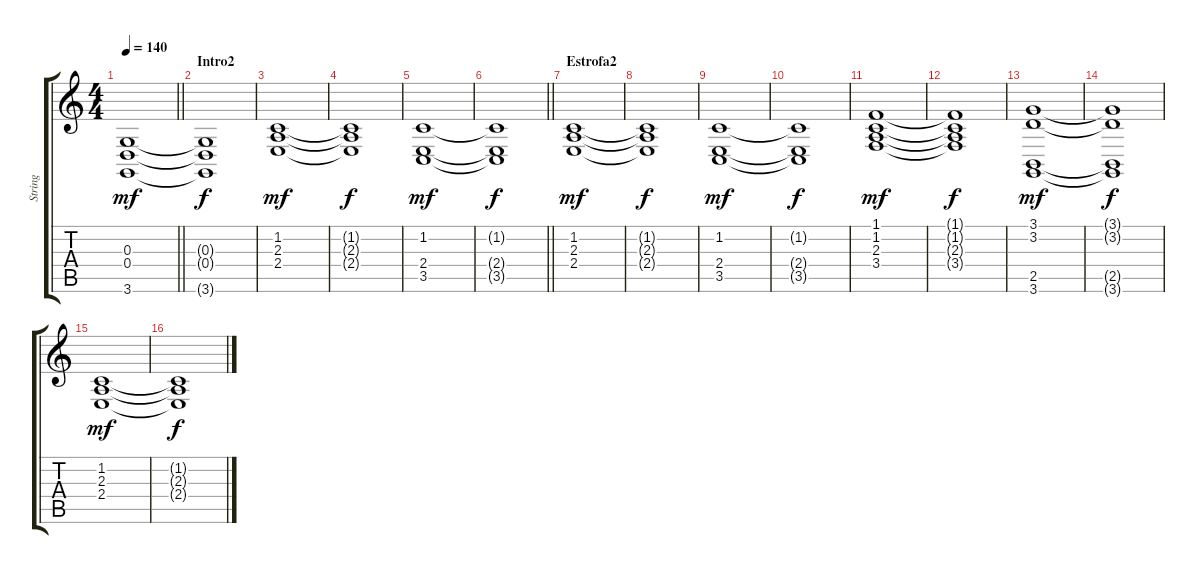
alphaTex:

\track ("String" "String") {instrument stringensemble2}
\staff {score tabs}
\tuning (E4 B3 G3 D3 A2 E2) {hide}
\ts (4 4)
\tempo 140
\clef g2
\barLineRight lightlight
\ks c
(0.3 0.4 3.6).1{dy mf} |
\section ("" "Intro2")
(0.3{t} 0.4{t} 3.6{t}).1{dy f} |
(1.2 2.3 2.4).1{dy mf} |
(1.2{t} 2.3{t} 2.4{t}).1{dy f} |
(1.2 2.4 3.5).1{dy mf} |
\barLineRight lightlight
(1.2{t} 2.4{t} 3.5{t}).1{dy f} |
\section ("" "Estrofa2")
(1.2 2.3 2.4).1{dy mf} |
(1.2{t} 2.3{t} 2.4{t}).1{dy f} |
(1.2 2.4 3.5).1{dy mf} |
(1.2{t} 2.4{t} 3.5{t}).1{dy f} |
(1.1 1.2 2.3 3.4).1{dy mf} |
(1.1{t} 1.2{t} 2.3{t} 3.4{t}).1{dy f} |
(3.1 3.2 2.5 3.6).1{dy mf} |
(3.1{t} 3.2{t} 2.5{t} 3.6{t}).1{dy f} |
(1.2 2.3 2.4).1{dy mf} |
(1.2{t} 2.3{t} 2.4{t}).1{dy f}
